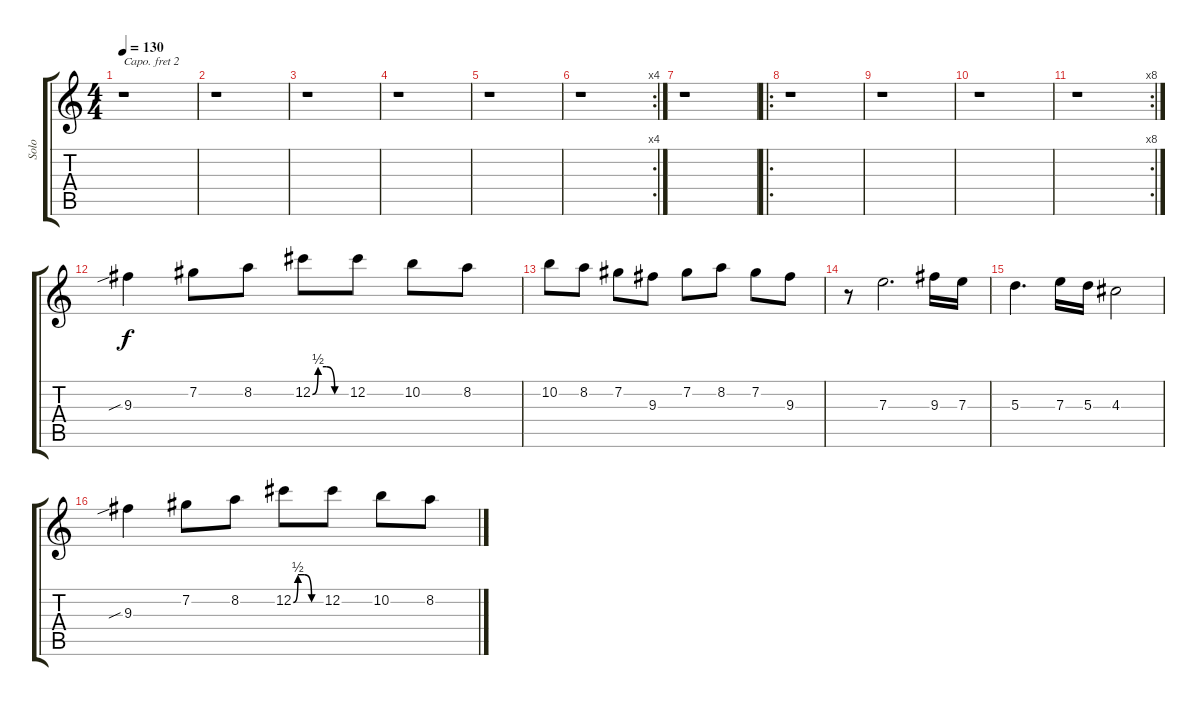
\track ("Solo" "Solo") {instrument distortionguitar}
\staff {score tabs}
\capo 2
\tuning (E4 B3 G3 D3 A2 E2) {hide}
\ts (4 4)
\tempo 130
\clef g2
\ks c
r.1{dy f} |
r.1 |
r.1 |
r.1 |
r.1 |
\rc 4
r.1 |
r.1 |
\ro
r.1 |
r.1 |
r.1 |
\rc 8
r.1 |
9.3{sib}.4 7.2.8 8.2.8 12.2{be (custom 0 0 10 2 25 2 40 0 60 0)}.8 12.2.8 10.2.8 8.2.8 |
10.2.8 8.2.8 7.2.8 9.3.8 7.2.8 8.2.8 7.2.8 9.3.8 |
r.8 7.3.2{d} 9.3.16 7.3.16 |
5.3.4{d} 7.3.16 5.3.16 4.3.2 |
9.3{sib}.4 7.2.8 8.2.8 12.2{be (custom 0 0 10 2 25 2 40 0 60 0)}.8 12.2.8 10.2.8 8.2.8
